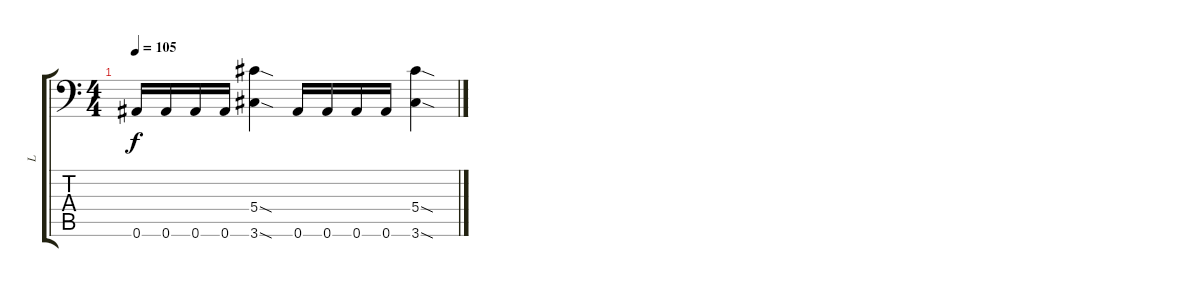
\track ("L" "L") {instrument distortionguitar}
\staff {score tabs}
\tuning (Bb3 F3 Db3 Ab2 Eb2 Bb1) {hide}
\ts (4 4)
\tempo 105
\clef f4
\ks c
0.6.16{dy f} 0.6.16 0.6.16 0.6.16 (5.4{sod} 3.6{sod}).4 0.6.16 0.6.16 0.6.16 0.6.16 (5.4{sod} 3.6{sod}).4
